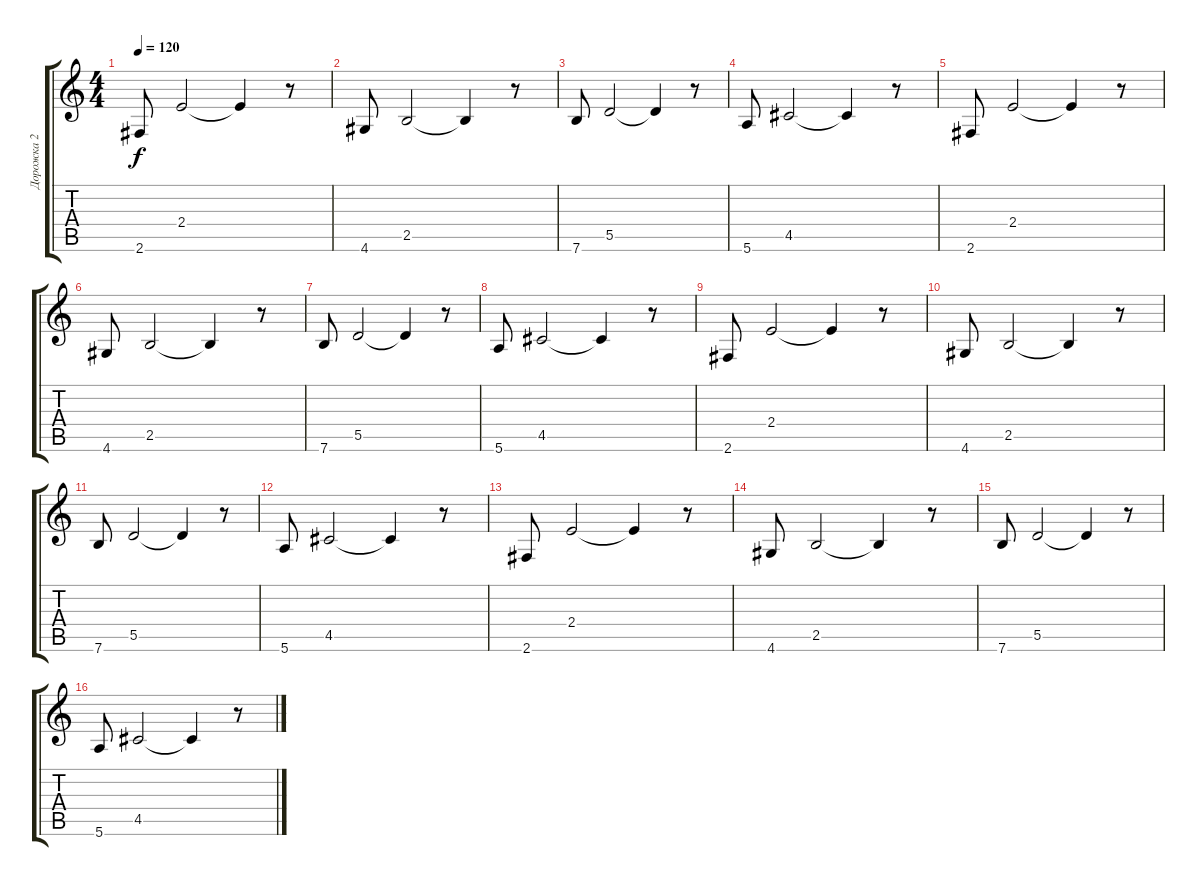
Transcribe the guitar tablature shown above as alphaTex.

\track ("Дорожка 2" "Дорожка 2") {instrument electricguitarclean}
\staff {score tabs}
\tuning (E4 B3 G3 D3 A2 E2) {hide}
\ts (4 4)
\tempo 120
\clef g2
\ks c
2.6.8{dy f} 2.4.2 2.4{t}.4 r.8 |
4.6.8 2.5.2 2.5{t}.4 r.8 |
7.6.8 5.5.2 5.5{t}.4 r.8 |
5.6.8 4.5.2 4.5{t}.4 r.8 |
2.6.8 2.4.2 2.4{t}.4 r.8 |
4.6.8 2.5.2 2.5{t}.4 r.8 |
7.6.8 5.5.2 5.5{t}.4 r.8 |
5.6.8 4.5.2 4.5{t}.4 r.8 |
2.6.8 2.4.2 2.4{t}.4 r.8 |
4.6.8 2.5.2 2.5{t}.4 r.8 |
7.6.8 5.5.2 5.5{t}.4 r.8 |
5.6.8 4.5.2 4.5{t}.4 r.8 |
2.6.8 2.4.2 2.4{t}.4 r.8 |
4.6.8 2.5.2 2.5{t}.4 r.8 |
7.6.8 5.5.2 5.5{t}.4 r.8 |
5.6.8 4.5.2 4.5{t}.4 r.8
